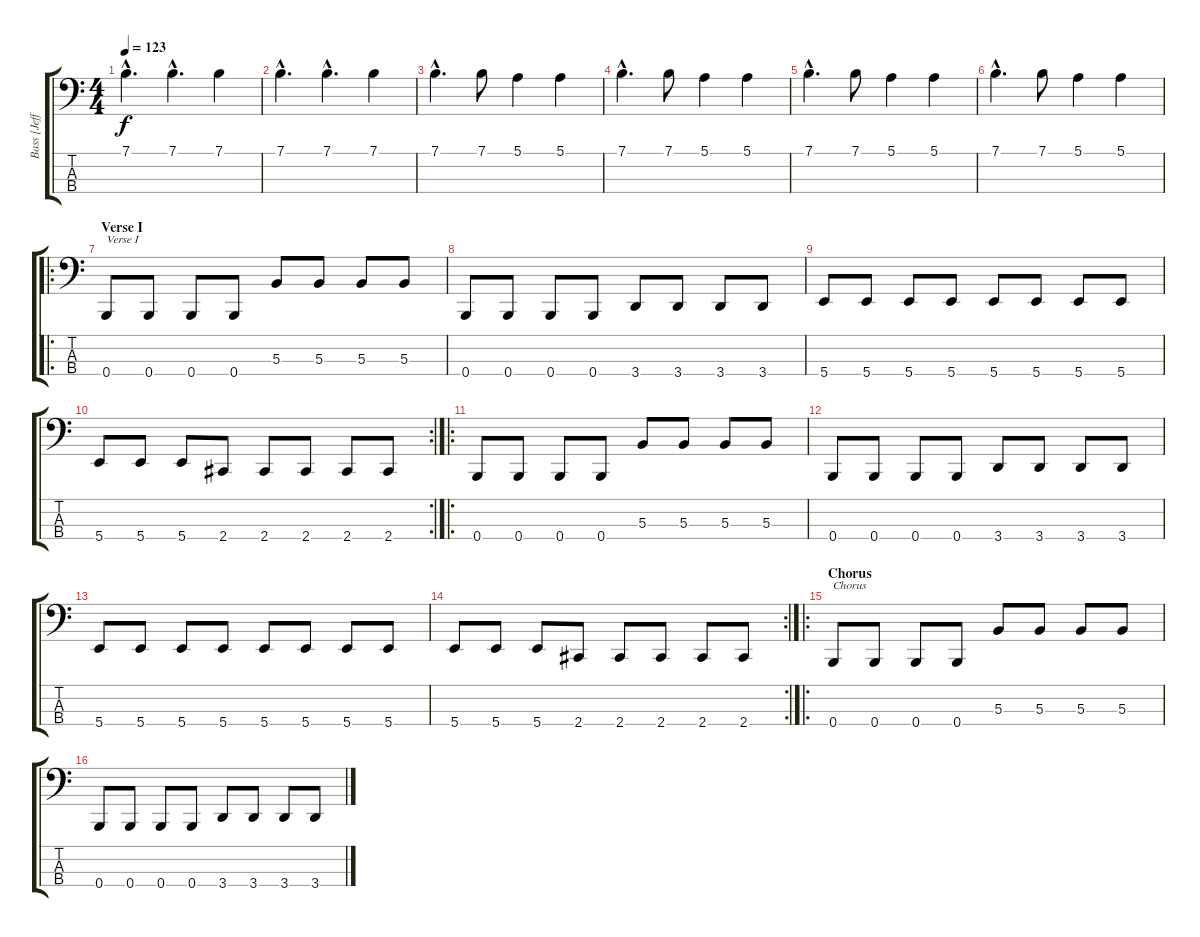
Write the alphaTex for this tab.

\track ("Bass [Jeff Caxide]" "Bass [Jeff") {instrument electricbasspick}
\staff {score tabs}
\tuning (E2 B1 Gb1 B0) {hide}
\ts (4 4)
\tempo 123
\clef f4
\ks c
7.1{hac}.4{d dy f} 7.1{hac}.4{d} 7.1.4 |
7.1{hac}.4{d} 7.1{hac}.4{d} 7.1.4 |
7.1{hac}.4{d} 7.1.8 5.1.4 5.1.4 |
7.1{hac}.4{d} 7.1.8 5.1.4 5.1.4 |
7.1{hac}.4{d} 7.1.8 5.1.4 5.1.4 |
7.1{hac}.4{d} 7.1.8 5.1.4 5.1.4 |
\ro
\section ("" "Verse I")
0.4.8{txt "Verse I"} 0.4.8 0.4.8 0.4.8 5.3.8 5.3.8 5.3.8 5.3.8 |
0.4.8 0.4.8 0.4.8 0.4.8 3.4.8 3.4.8 3.4.8 3.4.8 |
5.4.8 5.4.8 5.4.8 5.4.8 5.4.8 5.4.8 5.4.8 5.4.8 |
\rc 2
5.4.8 5.4.8 5.4.8 2.4.8 2.4.8 2.4.8 2.4.8 2.4.8 |
\ro
0.4.8 0.4.8 0.4.8 0.4.8 5.3.8 5.3.8 5.3.8 5.3.8 |
0.4.8 0.4.8 0.4.8 0.4.8 3.4.8 3.4.8 3.4.8 3.4.8 |
5.4.8 5.4.8 5.4.8 5.4.8 5.4.8 5.4.8 5.4.8 5.4.8 |
\rc 2
5.4.8 5.4.8 5.4.8 2.4.8 2.4.8 2.4.8 2.4.8 2.4.8 |
\ro
\section ("" "Chorus")
0.4.8{txt "Chorus"} 0.4.8 0.4.8 0.4.8 5.3.8 5.3.8 5.3.8 5.3.8 |
0.4.8 0.4.8 0.4.8 0.4.8 3.4.8 3.4.8 3.4.8 3.4.8
